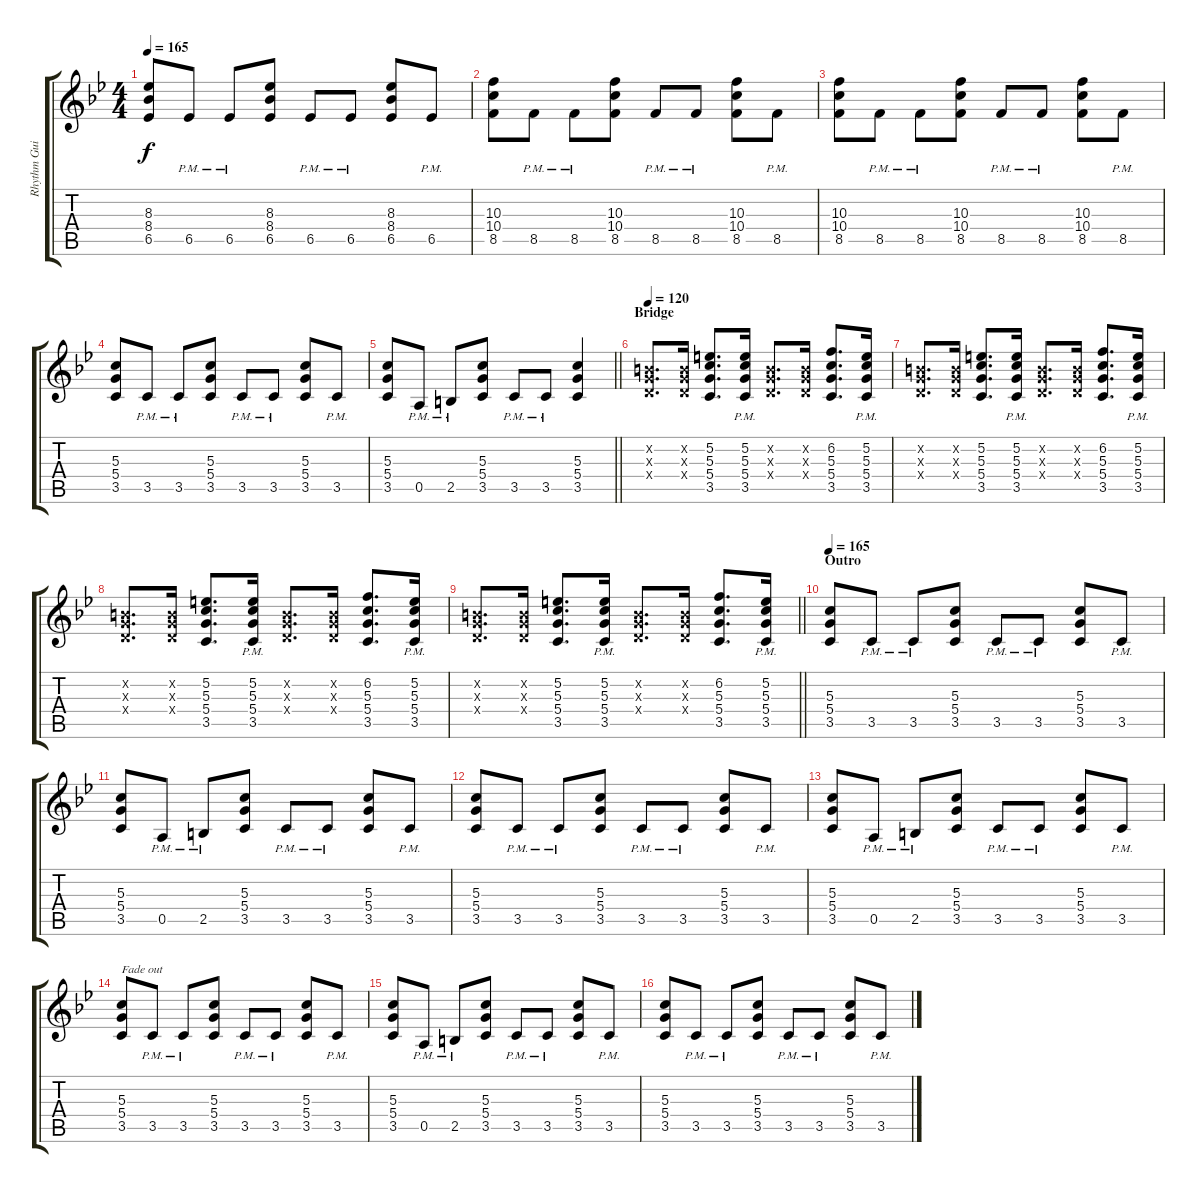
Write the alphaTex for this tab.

\track ("Rhythm Guitar" "Rhythm Gui") {instrument overdrivenguitar}
\staff {score tabs}
\tuning (E4 B3 G3 D3 A2 E2) {hide}
\ts (4 4)
\tempo 165
\clef g2
\ks bb
(8.3 8.4 6.5).8{dy f} 6.5{pm}.8 6.5{pm}.8 (8.3 8.4 6.5).8 6.5{pm}.8 6.5{pm}.8 (8.3 8.4 6.5).8 6.5{pm}.8 |
(10.3 10.4 8.5).8 8.5{pm}.8 8.5{pm}.8 (10.3 10.4 8.5).8 8.5{pm}.8 8.5{pm}.8 (10.3 10.4 8.5).8 8.5{pm}.8 |
(10.3 10.4 8.5).8 8.5{pm}.8 8.5{pm}.8 (10.3 10.4 8.5).8 8.5{pm}.8 8.5{pm}.8 (10.3 10.4 8.5).8 8.5{pm}.8 |
(5.3 5.4 3.5).8 3.5{pm}.8 3.5{pm}.8 (5.3 5.4 3.5).8 3.5{pm}.8 3.5{pm}.8 (5.3 5.4 3.5).8 3.5{pm}.8 |
\barLineRight lightlight
(5.3 5.4 3.5).8 0.5{pm}.8 2.5{pm}.8 (5.3 5.4 3.5).8 3.5{pm}.8 3.5{pm}.8 (5.3 5.4 3.5).4 |
\section ("" "Bridge")
\tempo 120
(0.2{x} 0.3{x} 0.4{x}).8{d instrument electricguitarclean} (0.2{x} 0.3{x} 0.4{x}).16 (5.2 5.3 5.4 3.5).8{d} (5.2 5.3 5.4{pm} 3.5).16 (0.2{x} 0.3{x} 0.4{x}).8{d} (0.2{x} 0.3{x} 0.4{x}).16 (6.2 5.3 5.4 3.5).8{d} (5.2 5.3 5.4{pm} 3.5).16 |
(0.2{x} 0.3{x} 0.4{x}).8{d} (0.2{x} 0.3{x} 0.4{x}).16 (5.2 5.3 5.4 3.5).8{d} (5.2 5.3 5.4{pm} 3.5).16 (0.2{x} 0.3{x} 0.4{x}).8{d} (0.2{x} 0.3{x} 0.4{x}).16 (6.2 5.3 5.4 3.5).8{d} (5.2 5.3 5.4{pm} 3.5).16 |
(0.2{x} 0.3{x} 0.4{x}).8{d} (0.2{x} 0.3{x} 0.4{x}).16 (5.2 5.3 5.4 3.5).8{d} (5.2 5.3 5.4{pm} 3.5).16 (0.2{x} 0.3{x} 0.4{x}).8{d} (0.2{x} 0.3{x} 0.4{x}).16 (6.2 5.3 5.4 3.5).8{d} (5.2 5.3 5.4{pm} 3.5).16 |
\barLineRight lightlight
(0.2{x} 0.3{x} 0.4{x}).8{d} (0.2{x} 0.3{x} 0.4{x}).16 (5.2 5.3 5.4 3.5).8{d} (5.2 5.3 5.4{pm} 3.5).16 (0.2{x} 0.3{x} 0.4{x}).8{d} (0.2{x} 0.3{x} 0.4{x}).16 (6.2 5.3 5.4 3.5).8{d} (5.2 5.3 5.4{pm} 3.5).16 |
\section ("" "Outro")
\tempo 165
(5.3 5.4 3.5).8{instrument overdrivenguitar} 3.5{pm}.8 3.5{pm}.8 (5.3 5.4 3.5).8 3.5{pm}.8 3.5{pm}.8 (5.3 5.4 3.5).8 3.5{pm}.8 |
(5.3 5.4 3.5).8 0.5{pm}.8 2.5{pm}.8 (5.3 5.4 3.5).8 3.5{pm}.8 3.5{pm}.8 (5.3 5.4 3.5).8 3.5{pm}.8 |
(5.3 5.4 3.5).8 3.5{pm}.8 3.5{pm}.8 (5.3 5.4 3.5).8 3.5{pm}.8 3.5{pm}.8 (5.3 5.4 3.5).8 3.5{pm}.8 |
(5.3 5.4 3.5).8 0.5{pm}.8 2.5{pm}.8 (5.3 5.4 3.5).8 3.5{pm}.8 3.5{pm}.8 (5.3 5.4 3.5).8 3.5{pm}.8 |
(5.3 5.4 3.5).8{txt "Fade out" volume 2} 3.5{pm}.8 3.5{pm}.8 (5.3 5.4 3.5).8 3.5{pm}.8 3.5{pm}.8 (5.3 5.4 3.5).8 3.5{pm}.8 |
(5.3 5.4 3.5).8 0.5{pm}.8 2.5{pm}.8 (5.3 5.4 3.5).8 3.5{pm}.8 3.5{pm}.8 (5.3 5.4 3.5).8 3.5{pm}.8 |
(5.3 5.4 3.5).8 3.5{pm}.8 3.5{pm}.8 (5.3 5.4 3.5).8 3.5{pm}.8 3.5{pm}.8 (5.3 5.4 3.5).8 3.5{pm}.8
